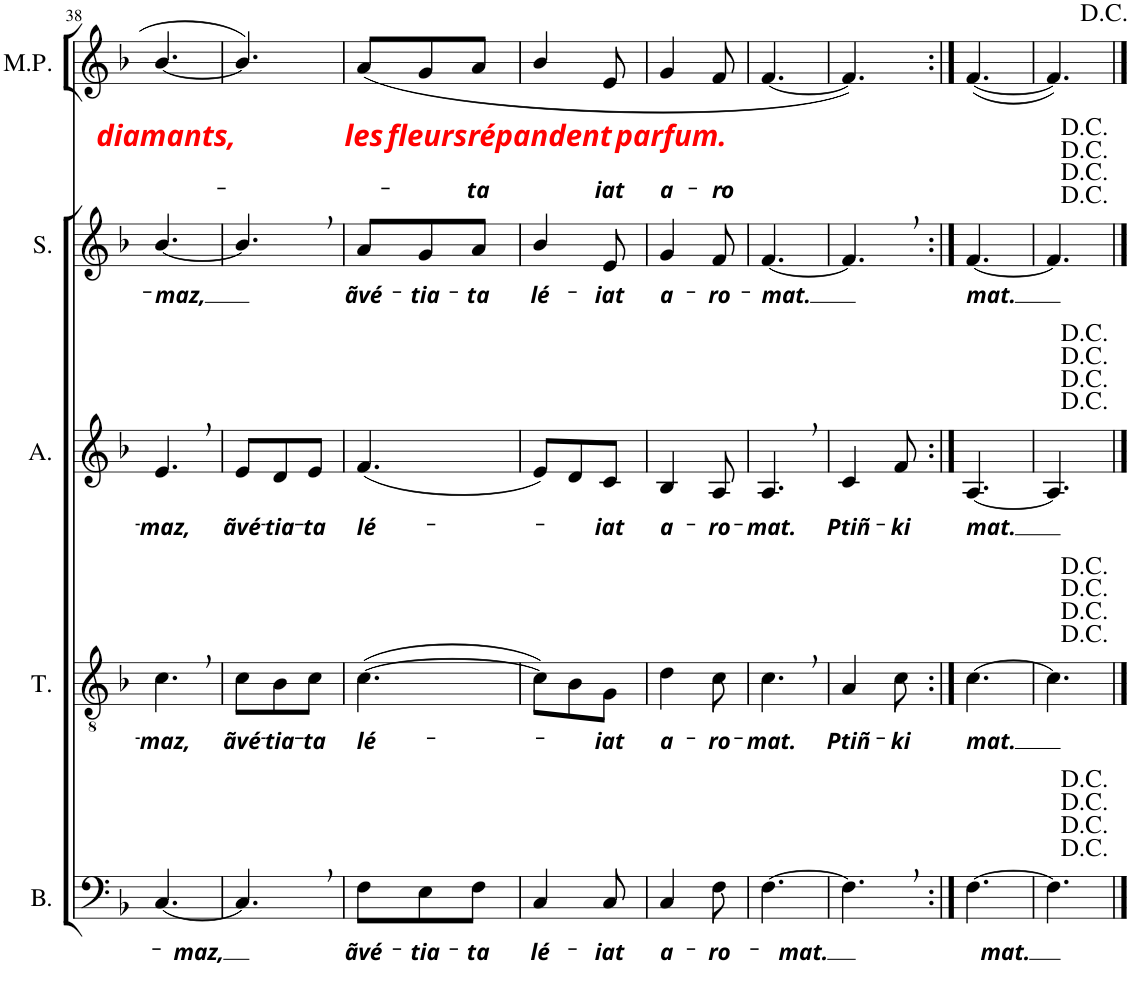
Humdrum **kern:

**kern	**text	**kern	**text	**kern	**text	**kern	**text	**kern	**text	**text
*part5	*part5	*part4	*part4	*part3	*part3	*part2	*part2	*part1	*part1	*part1
*staff5	*staff5	*staff4	*staff4	*staff3	*staff3	*staff2	*staff2	*staff1	*staff1	*staff1
*I"B.	*	*I"T.	*	*I"A.	*	*I"S.	*	*I"M.P.	*	*
*I'B.	*	*I'T.	*	*I'A.	*	*I'S.	*	*I'M.P.	*	*
!!LO:PB:g=z
*clefF4	*	*clefGv2	*	*clefG2	*	*clefG2	*	*clefG2	*	*
*k[b-]	*	*k[b-]	*	*k[b-]	*	*k[b-]	*	*k[b-]	*	*
*F:	*	*F:	*	*F:	*	*F:	*	*F:	*	*
*M3/8	*	*M3/8	*	*M3/8	*	*M3/8	*	*M3/8	*	*
=38	=38	=38	=38	=38	=38	=38	=38	=38	=38	=38
!	!LO:LY:b	!	!LO:LY:b	!	!LO:LY:b	!	!LO:LY:b	!	!LO:LY:b:color=#FF0000	!
[4.C/	-maz,	4.c,\	maz,	4.e,/	-maz,	[4.b-/	-maz,	[4.b-/	diamants,	.
=39	=39	=39	=39	=39	=39	=39	=39	=39	=39	=39
!	!	!	!LO:LY:b	!	!LO:LY:b	!	!	!	!	!
4.C,/]	.	8c\L	-ãvé-	8e/L	ãvé-	4.b-,/]	.	4.b-/]	.	.
!	!	!	!LO:LY:b	!	!LO:LY:b	!	!	!	!	!
.	.	8B-\	-tia-	8d/	-tia-	.	.	.	.	.
!	!	!	!LO:LY:b	!	!LO:LY:b	!	!	!	!	!
.	.	8c\J	ta	8e/J	-ta	.	.	.	.	.
=40	=40	=40	=40	=40	=40	=40	=40	=40	=40	=40
!	!LO:LY:b	!	!LO:LY:b	!	!LO:LY:b	!	!LO:LY:b	!	!LO:LY:b:color=#FF0000	!
8F\L	ãvé-	([4.c\	lé-	(4.f/	lé-	8a/L	ãvé-	(8a/L	les	.
!	!LO:LY:b	!	!	!	!	!	!LO:LY:b	!	!LO:LY:b:color=#FF0000	!
8E\	-tia-	.	.	.	.	8g/	-tia-	8g/	fleurs	.
!	!LO:LY:b	!	!	!	!	!	!LO:LY:b	!	!	!LO:LY:b
8F\J	-ta	.	.	.	.	8a/J	-ta	8a/J	.	-ta
=41	=41	=41	=41	=41	=41	=41	=41	=41	=41	=41
!	!LO:LY:b	!	!	!	!	!	!LO:LY:b	!	!LO:LY:b:color=#FF0000	!
4C/	lé-	8c\L])	.	8e/L)	.	4b-/	lé-	4b-/	répandent	.
.	.	8B-\	.	8d/	.	.	.	.	.	.
!	!LO:LY:b	!	!LO:LY:b	!	!LO:LY:b	!	!LO:LY:b	!	!	!LO:LY:b
8C/	-iat	8G\J	-iat	8c/J	-iat	8e/	-iat	8e/	.	iat
=42	=42	=42	=42	=42	=42	=42	=42	=42	=42	=42
!	!LO:LY:b	!	!LO:LY:b	!	!LO:LY:b	!	!LO:LY:b	!	!LO:LY:b:color=#FF0000	!LO:LY:b
4C/	a-	4d\	a-	4B-/	a-	4g/	a-	4g/	parfum.	a-
!	!LO:LY:b	!	!LO:LY:b	!	!LO:LY:b	!	!LO:LY:b	!	!	!LO:LY:b
8F\	-ro-	8c\	-ro-	8A/	-ro-	8f/	-ro-	8f/	.	-ro-
=43	=43	=43	=43	=43	=43	=43	=43	=43	=43	=43
!	!LO:LY:b	!	!LO:LY:b	!	!LO:LY:b	!	!LO:LY:b	!	!	!
[4.F\	-mat.	4.c,\	-mat.	4.A,/	-mat.	[4.f/	-mat.	[4.f/	.	.
=44	=44	=44	=44	=44	=44	=44	=44	=44	=44	=44
!	!	!	!LO:LY:b	!	!LO:LY:b	!	!	!	!	!
4.F,\]	.	4A/	Ptiñ-	4c/	Ptiñ-	4.f,/]	.	4.f/])	.	.
!	!	!	!LO:LY:b	!	!LO:LY:b	!	!	!	!	!
.	.	8c\	-ki	8f/	-ki	.	.	.	.	.
=45:|!	=45:|!	=45:|!	=45:|!	=45:|!	=45:|!	=45:|!	=45:|!	=45:|!	=45:|!	=45:|!
!	!LO:LY:b	!	!LO:LY:b	!	!LO:LY:b	!	!LO:LY:b	!	!	!
[4.F\	mat.	[4.c\	mat.	[4.A/	mat.	[4.f/	mat.	([4.f/	.	.
=46	=46	=46	=46	=46	=46	=46	=46	=46	=46	=46
4.F\]	.	4.c\]	.	4.A/]	.	4.f/]	.	4.f/])	.	.
==	==	==	==	==	==	==	==	==	==	==
*-	*-	*-	*-	*-	*-	*-	*-	*-	*-	*-
